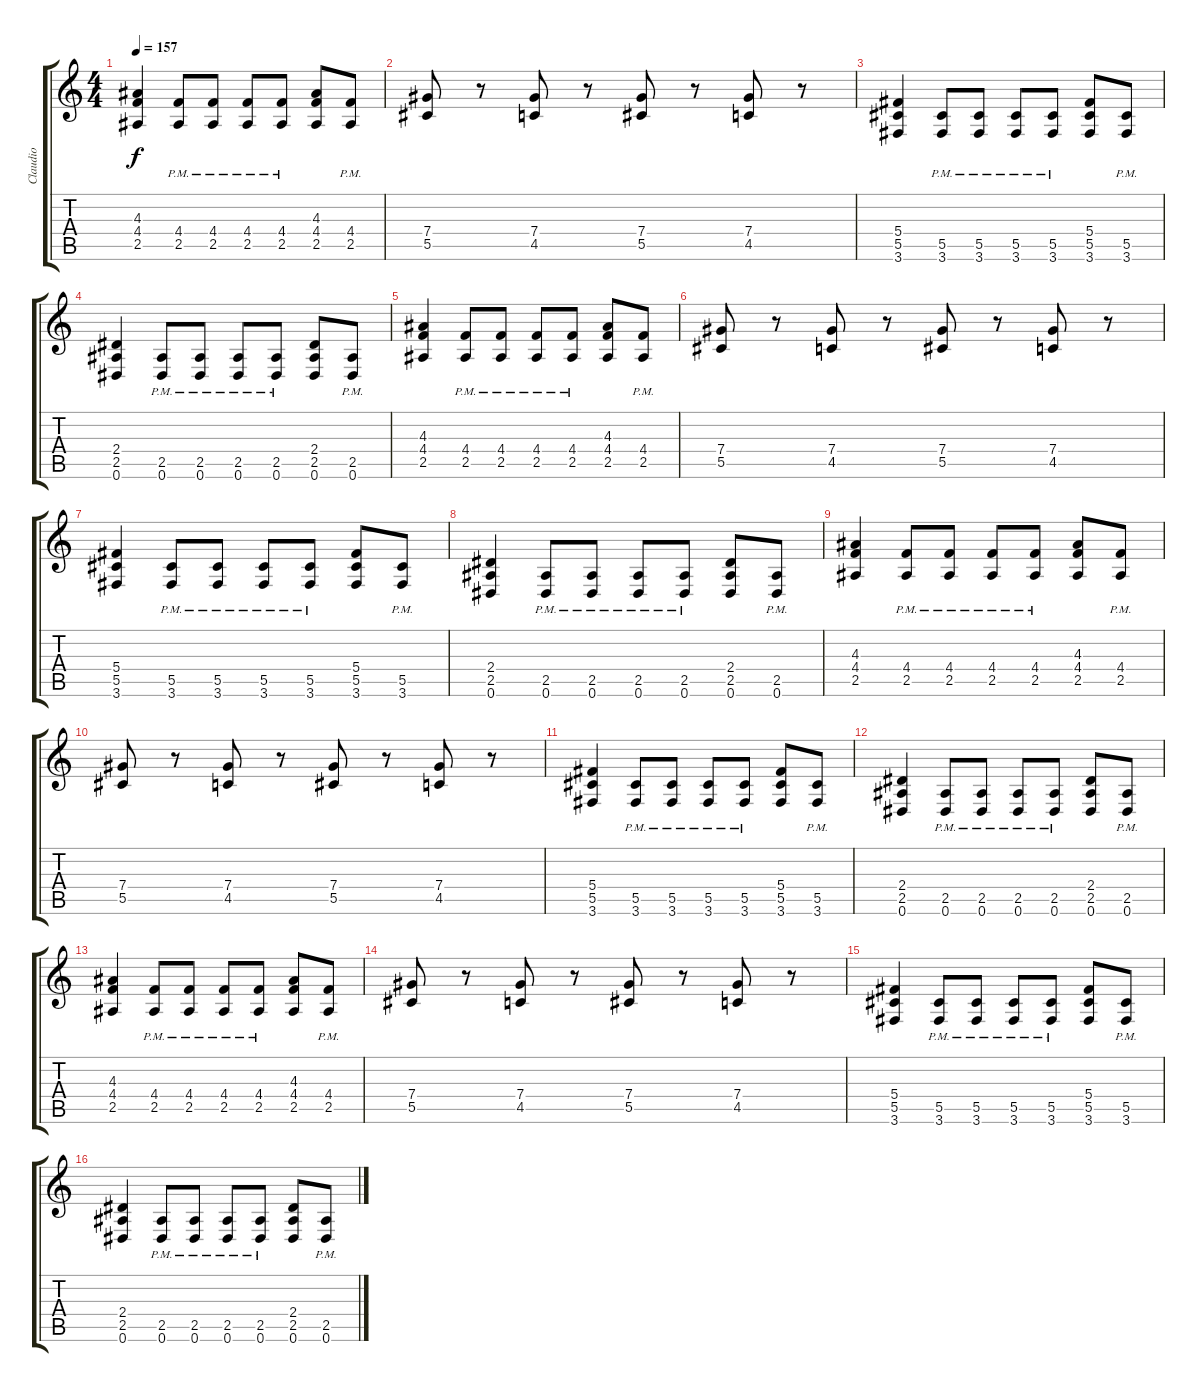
\track ("Claudio" "Claudio") {instrument distortionguitar}
\staff {score tabs}
\tuning (Eb4 Bb3 Gb3 Db3 Ab2 Eb2) {hide}
\ts (4 4)
\tempo 157
\clef g2
\ks c
(4.3 4.4 2.5).4{dy f} (4.4{pm} 2.5{pm}).8 (4.4{pm} 2.5{pm}).8 (4.4{pm} 2.5{pm}).8 (4.4{pm} 2.5{pm}).8 (4.3 4.4 2.5).8 (4.4{pm} 2.5{pm}).8 |
(7.4 5.5).8 r.8 (7.4 4.5).8 r.8 (7.4 5.5).8 r.8 (7.4 4.5).8 r.8 |
(5.4 5.5 3.6).4 (5.5{pm} 3.6{pm}).8 (5.5{pm} 3.6{pm}).8 (5.5{pm} 3.6{pm}).8 (5.5{pm} 3.6{pm}).8 (5.4 5.5 3.6).8 (5.5{pm} 3.6{pm}).8 |
(2.4 2.5 0.6).4 (2.5{pm} 0.6{pm}).8 (2.5{pm} 0.6{pm}).8 (2.5{pm} 0.6{pm}).8 (2.5{pm} 0.6{pm}).8 (2.4 2.5 0.6).8 (2.5{pm} 0.6{pm}).8 |
(4.3 4.4 2.5).4 (4.4{pm} 2.5{pm}).8 (4.4{pm} 2.5{pm}).8 (4.4{pm} 2.5{pm}).8 (4.4{pm} 2.5{pm}).8 (4.3 4.4 2.5).8 (4.4{pm} 2.5{pm}).8 |
(7.4 5.5).8 r.8 (7.4 4.5).8 r.8 (7.4 5.5).8 r.8 (7.4 4.5).8 r.8 |
(5.4 5.5 3.6).4{instrument distortionguitar} (5.5{pm} 3.6{pm}).8 (5.5{pm} 3.6{pm}).8 (5.5{pm} 3.6{pm}).8 (5.5{pm} 3.6{pm}).8 (5.4 5.5 3.6).8 (5.5{pm} 3.6{pm}).8 |
(2.4 2.5 0.6).4 (2.5{pm} 0.6{pm}).8 (2.5{pm} 0.6{pm}).8 (2.5{pm} 0.6{pm}).8 (2.5{pm} 0.6{pm}).8 (2.4 2.5 0.6).8 (2.5{pm} 0.6{pm}).8 |
(4.3 4.4 2.5).4 (4.4{pm} 2.5{pm}).8 (4.4{pm} 2.5{pm}).8 (4.4{pm} 2.5{pm}).8 (4.4{pm} 2.5{pm}).8 (4.3 4.4 2.5).8 (4.4{pm} 2.5{pm}).8 |
(7.4 5.5).8 r.8 (7.4 4.5).8 r.8 (7.4 5.5).8 r.8 (7.4 4.5).8 r.8 |
(5.4 5.5 3.6).4 (5.5{pm} 3.6{pm}).8 (5.5{pm} 3.6{pm}).8 (5.5{pm} 3.6{pm}).8 (5.5{pm} 3.6{pm}).8 (5.4 5.5 3.6).8 (5.5{pm} 3.6{pm}).8 |
(2.4 2.5 0.6).4 (2.5{pm} 0.6{pm}).8 (2.5{pm} 0.6{pm}).8 (2.5{pm} 0.6{pm}).8 (2.5{pm} 0.6{pm}).8 (2.4 2.5 0.6).8 (2.5{pm} 0.6{pm}).8 |
(4.3 4.4 2.5).4 (4.4{pm} 2.5{pm}).8 (4.4{pm} 2.5{pm}).8 (4.4{pm} 2.5{pm}).8 (4.4{pm} 2.5{pm}).8 (4.3 4.4 2.5).8 (4.4{pm} 2.5{pm}).8 |
(7.4 5.5).8 r.8 (7.4 4.5).8 r.8 (7.4 5.5).8 r.8 (7.4 4.5).8 r.8 |
(5.4 5.5 3.6).4 (5.5{pm} 3.6{pm}).8 (5.5{pm} 3.6{pm}).8 (5.5{pm} 3.6{pm}).8 (5.5{pm} 3.6{pm}).8 (5.4 5.5 3.6).8 (5.5{pm} 3.6{pm}).8 |
(2.4 2.5 0.6).4 (2.5{pm} 0.6{pm}).8 (2.5{pm} 0.6{pm}).8 (2.5{pm} 0.6{pm}).8 (2.5{pm} 0.6{pm}).8 (2.4 2.5 0.6).8 (2.5{pm} 0.6{pm}).8
